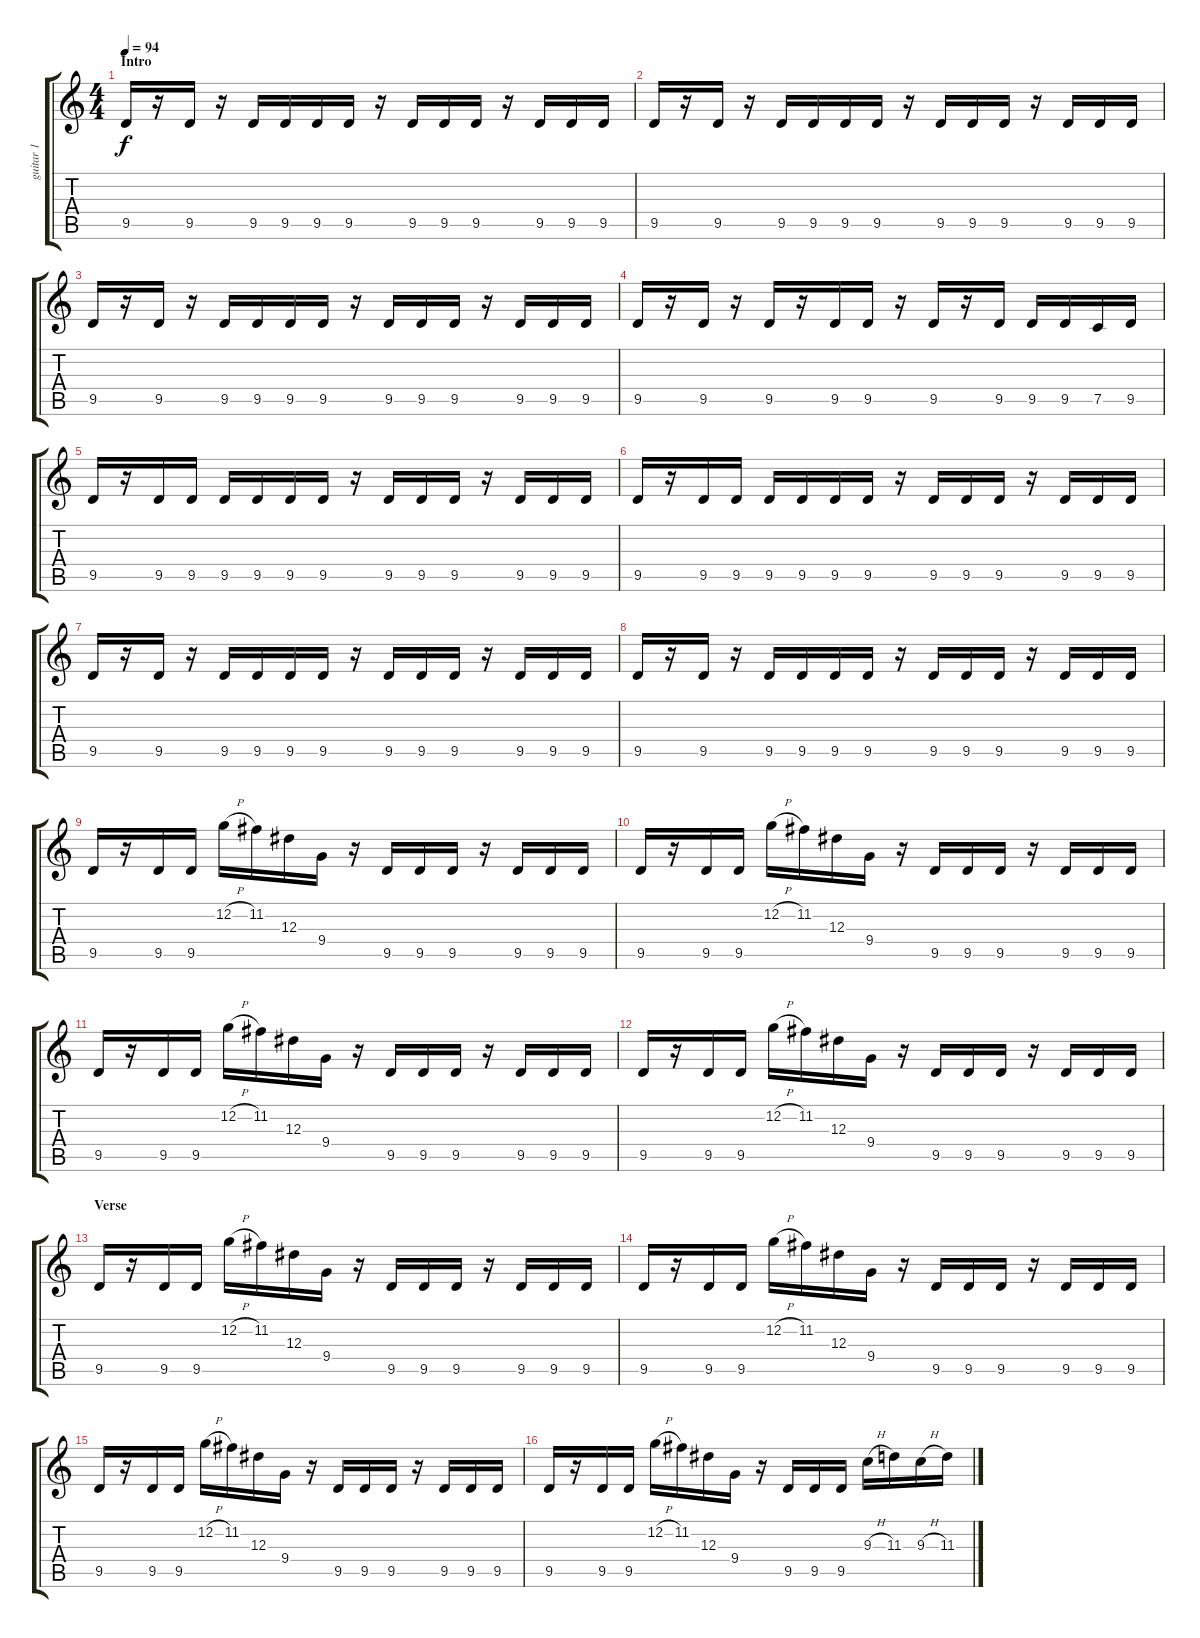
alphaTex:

\track ("guitar 1" "guitar 1") {instrument distortionguitar}
\staff {score tabs}
\tuning (C4 G3 Eb3 Bb2 F2 C2) {hide}
\ts (4 4)
\section ("" "Intro")
\tempo 94
\clef g2
\ks c
9.5.16{dy f instrument distortionguitar} r.16 9.5.16 r.16 9.5.16 9.5.16 9.5.16 9.5.16 r.16 9.5.16 9.5.16 9.5.16 r.16 9.5.16 9.5.16 9.5.16 |
9.5.16 r.16 9.5.16 r.16 9.5.16 9.5.16 9.5.16 9.5.16 r.16 9.5.16 9.5.16 9.5.16 r.16 9.5.16 9.5.16 9.5.16 |
9.5.16 r.16 9.5.16 r.16 9.5.16 9.5.16 9.5.16 9.5.16 r.16 9.5.16 9.5.16 9.5.16 r.16 9.5.16 9.5.16 9.5.16 |
9.5.16 r.16 9.5.16 r.16 9.5.16 r.16 9.5.16 9.5.16 r.16 9.5.16 r.16 9.5.16 9.5.16 9.5.16 7.5.16 9.5.16 |
9.5.16 r.16 9.5.16 9.5.16 9.5.16 9.5.16 9.5.16 9.5.16 r.16 9.5.16 9.5.16 9.5.16 r.16 9.5.16 9.5.16 9.5.16 |
9.5.16 r.16 9.5.16 9.5.16 9.5.16 9.5.16 9.5.16 9.5.16 r.16 9.5.16 9.5.16 9.5.16 r.16 9.5.16 9.5.16 9.5.16 |
9.5.16 r.16 9.5.16 r.16 9.5.16 9.5.16 9.5.16 9.5.16 r.16 9.5.16 9.5.16 9.5.16 r.16 9.5.16 9.5.16 9.5.16 |
9.5.16 r.16 9.5.16 r.16 9.5.16 9.5.16 9.5.16 9.5.16 r.16 9.5.16 9.5.16 9.5.16 r.16 9.5.16 9.5.16 9.5.16 |
9.5.16 r.16 9.5.16 9.5.16 12.2{h}.16 11.2.16 12.3.16 9.4.16 r.16 9.5.16 9.5.16 9.5.16 r.16 9.5.16 9.5.16 9.5.16 |
9.5.16 r.16 9.5.16 9.5.16 12.2{h}.16 11.2.16 12.3.16 9.4.16 r.16 9.5.16 9.5.16 9.5.16 r.16 9.5.16 9.5.16 9.5.16 |
9.5.16 r.16 9.5.16 9.5.16 12.2{h}.16 11.2.16 12.3.16 9.4.16 r.16 9.5.16 9.5.16 9.5.16 r.16 9.5.16 9.5.16 9.5.16 |
9.5.16 r.16 9.5.16 9.5.16 12.2{h}.16 11.2.16 12.3.16 9.4.16 r.16 9.5.16 9.5.16 9.5.16 r.16 9.5.16 9.5.16 9.5.16 |
\section ("" "Verse")
9.5.16 r.16 9.5.16 9.5.16 12.2{h}.16 11.2.16 12.3.16 9.4.16 r.16 9.5.16 9.5.16 9.5.16 r.16 9.5.16 9.5.16 9.5.16 |
9.5.16 r.16 9.5.16 9.5.16 12.2{h}.16 11.2.16 12.3.16 9.4.16 r.16 9.5.16 9.5.16 9.5.16 r.16 9.5.16 9.5.16 9.5.16 |
9.5.16 r.16 9.5.16 9.5.16 12.2{h}.16 11.2.16 12.3.16 9.4.16 r.16 9.5.16 9.5.16 9.5.16 r.16 9.5.16 9.5.16 9.5.16 |
9.5.16 r.16 9.5.16 9.5.16 12.2{h}.16 11.2.16 12.3.16 9.4.16 r.16 9.5.16 9.5.16 9.5.16 9.3{h}.16 11.3.16 9.3{h}.16 11.3.16
